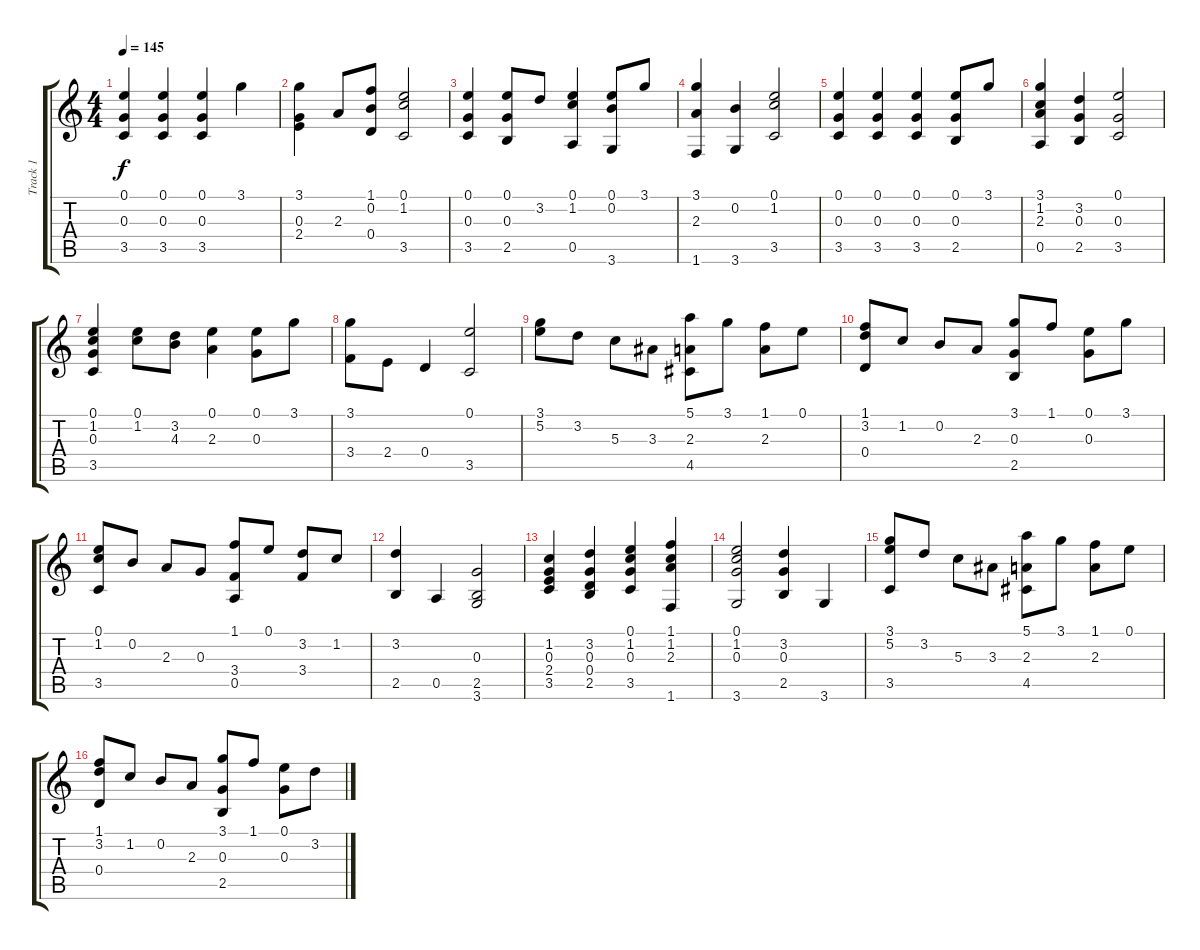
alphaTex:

\track ("Track 1" "Track 1") {instrument acousticguitarnylon}
\staff {score tabs}
\tuning (E4 B3 G3 D3 A2 E2) {hide}
\ts (4 4)
\tempo 145
\clef g2
\ks c
(0.1 0.3 3.5).4{dy f instrument acousticguitarnylon} (0.1 0.3 3.5).4 (0.1 0.3 3.5).4 3.1.4 |
(3.1 0.3 2.4).4 2.3.8 (1.1 0.2 0.4).8 (0.1 1.2 3.5).2 |
(0.1 0.3 3.5).4 (0.1 0.3 2.5).8 3.2.8 (0.1 1.2 0.5).4 (0.1 0.2 3.6).8 3.1.8 |
(3.1 2.3 1.6).4 (0.2 3.6).4 (0.1 1.2 3.5).2 |
(0.1 0.3 3.5).4 (0.1 0.3 3.5).4 (0.1 0.3 3.5).4 (0.1 0.3 2.5).8 3.1.8 |
(3.1 1.2 2.3 0.5).4 (3.2 0.3 2.5).4 (0.1 0.3 3.5).2 |
(0.1 1.2 0.3 3.5).4 (0.1 1.2).8 (3.2 4.3).8 (0.1 2.3).4 (0.1 0.3).8 3.1.8 |
(3.1 3.4).8 2.4.8 0.4.4 (0.1 3.5).2 |
(3.1 5.2).8 3.2.8 5.3.8 3.3.8 (5.1 2.3 4.5).8 3.1.8 (1.1 2.3).8 0.1.8 |
(1.1 3.2 0.4).8 1.2.8 0.2.8 2.3.8 (3.1 0.3 2.5).8 1.1.8 (0.1 0.3).8 3.1.8 |
(0.1 1.2 3.5).8 0.2.8 2.3.8 0.3.8 (1.1 3.4 0.5).8 0.1.8 (3.2 3.4).8 1.2.8 |
(3.2 2.5).4 0.5.4 (0.3 2.5 3.6).2 |
(1.2 0.3 2.4 3.5).4 (3.2 0.3 0.4 2.5).4 (0.1 1.2 0.3 3.5).4 (1.1 1.2 2.3 1.6).4 |
(0.1 1.2 0.3 3.6).2 (3.2 0.3 2.5).4 3.6.4 |
(3.1 5.2 3.5).8 3.2.8 5.3.8 3.3.8 (5.1 2.3 4.5).8 3.1.8 (1.1 2.3).8 0.1.8 |
(1.1 3.2 0.4).8 1.2.8 0.2.8 2.3.8 (3.1 0.3 2.5).8 1.1.8 (0.1 0.3).8 3.2.8
